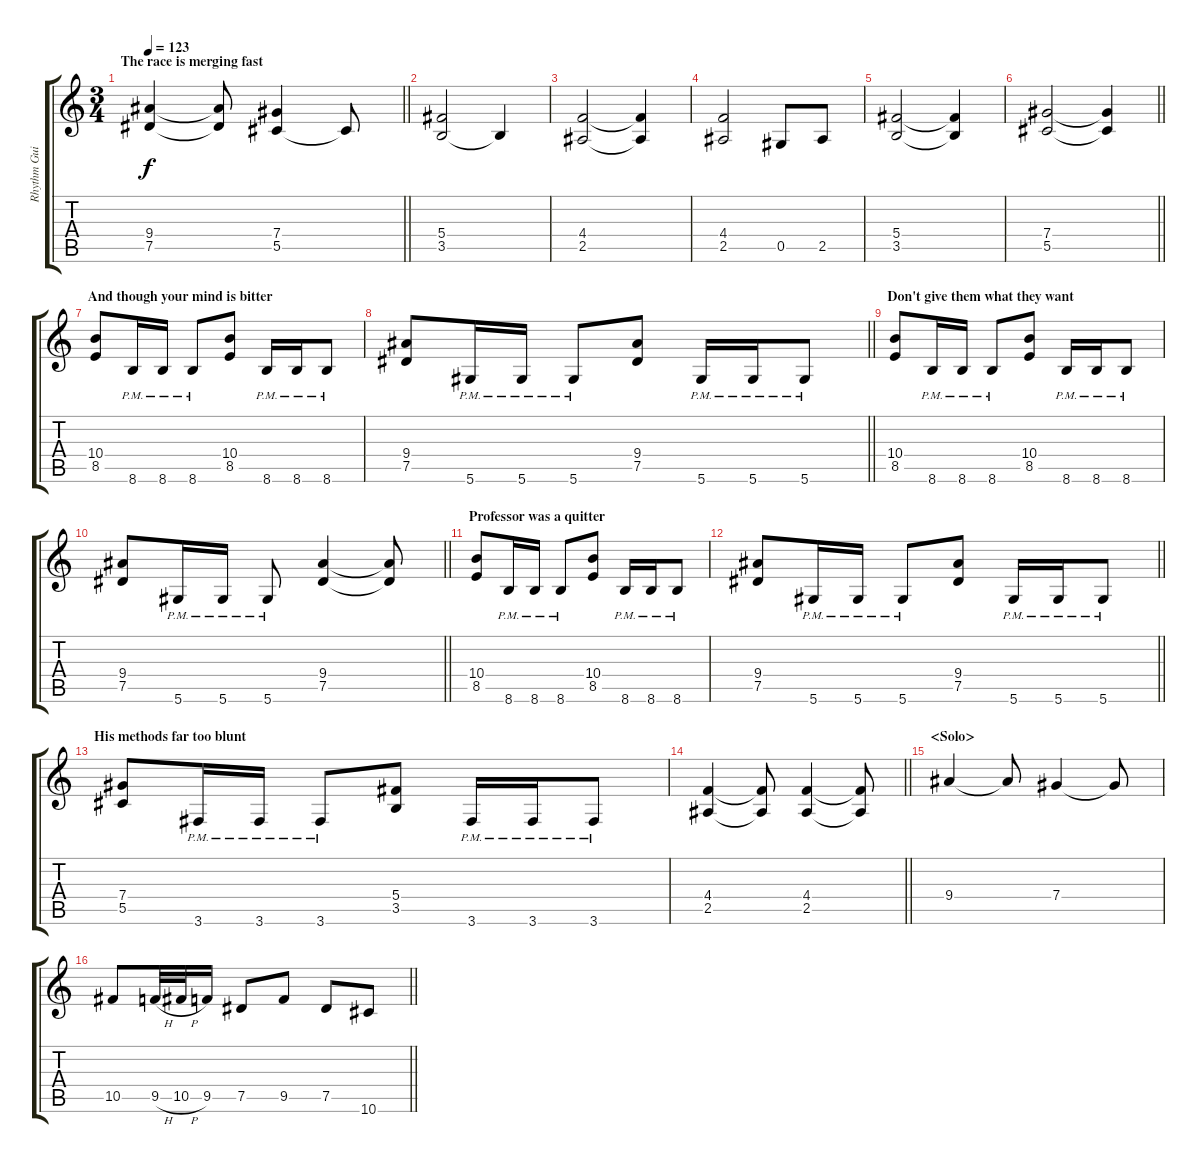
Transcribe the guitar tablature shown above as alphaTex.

\track ("Rhythm Guitar" "Rhythm Gui") {instrument distortionguitar}
\staff {score tabs}
\tuning (Eb4 Bb3 Gb3 Db3 Ab2 Eb2) {hide}
\ts (3 4)
\section ("" "The race is merging fast")
\tempo 123
\clef g2
\barLineRight lightlight
\ks c
(9.4 7.5).4{dy f} (9.4{t} 7.5{t}).8 (7.4 5.5).4 5.5{t}.8 |
(5.4 3.5).2 3.5{t}.4 |
(4.4 2.5).2 (4.4{t} 2.5{t}).4 |
(4.4 2.5).2 0.5.8 2.5.8 |
(5.4 3.5).2 (5.4{t} 3.5{t}).4 |
\barLineRight lightlight
(7.4 5.5).2 (7.4{t} 5.5{t}).4 |
\section ("" "And though your mind is bitter")
(10.4 8.5).8 8.6{pm}.16 8.6{pm}.16 8.6{pm}.8 (10.4 8.5).8 8.6{pm}.16 8.6{pm}.16 8.6{pm}.8 |
\barLineRight lightlight
(9.4 7.5).8 5.6{pm}.16 5.6{pm}.16 5.6{pm}.8 (9.4 7.5).8 5.6{pm}.16 5.6{pm}.16 5.6{pm}.8 |
\section ("" "Don't give them what they want")
(10.4 8.5).8 8.6{pm}.16 8.6{pm}.16 8.6{pm}.8 (10.4 8.5).8 8.6{pm}.16 8.6{pm}.16 8.6{pm}.8 |
\barLineRight lightlight
(9.4 7.5).8 5.6{pm}.16 5.6{pm}.16 5.6{pm}.8 (9.4 7.5).4 (9.4{t} 7.5{t}).8 |
\section ("" "Professor was a quitter")
(10.4 8.5).8 8.6{pm}.16 8.6{pm}.16 8.6{pm}.8 (10.4 8.5).8 8.6{pm}.16 8.6{pm}.16 8.6{pm}.8 |
\barLineRight lightlight
(9.4 7.5).8 5.6{pm}.16 5.6{pm}.16 5.6{pm}.8 (9.4 7.5).8 5.6{pm}.16 5.6{pm}.16 5.6{pm}.8 |
\section ("" "His methods far too blunt ")
(7.4 5.5).8 3.6{pm}.16 3.6{pm}.16 3.6{pm}.8 (5.4 3.5).8 3.6{pm}.16 3.6{pm}.16 3.6{pm}.8 |
\barLineRight lightlight
(4.4 2.5).4 (4.4{t} 2.5{t}).8 (4.4 2.5).4 (4.4{t} 2.5{t}).8 |
\section ("" "<Solo>")
9.4.4 9.4{t}.8 7.4.4 7.4{t}.8 |
\barLineRight lightlight
10.5.8 9.5{h}.32 10.5{h}.32 9.5.16 7.5.8 9.5.8 7.5.8 10.6.8
